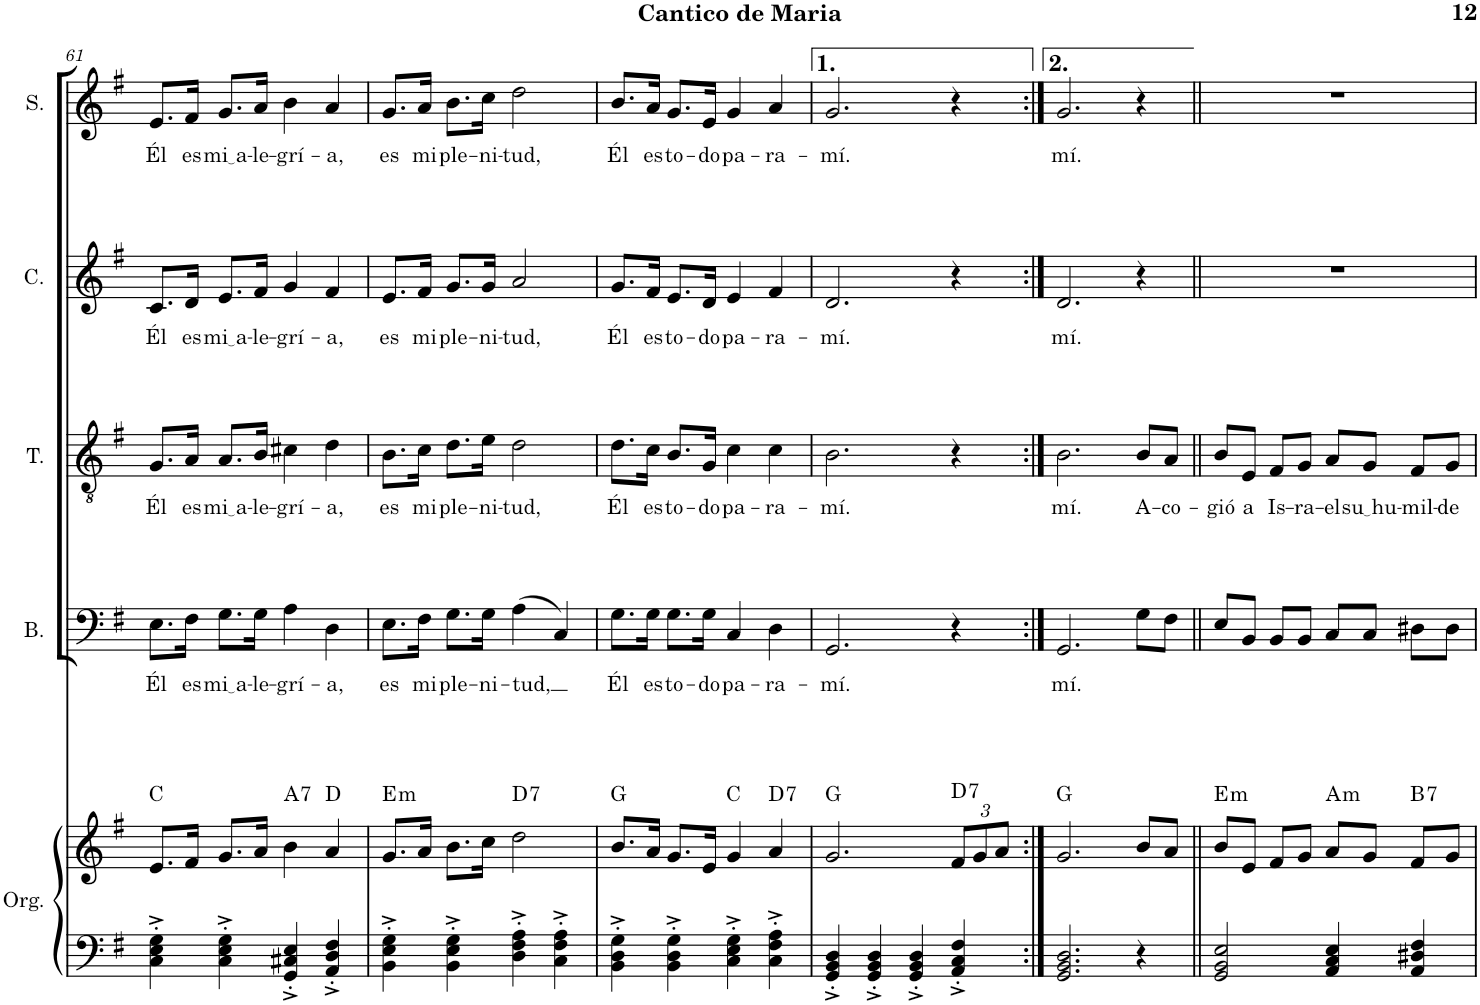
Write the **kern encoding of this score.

**kern	**kern	**harte	**kern	**text	**kern	**text	**kern	**text	**kern	**text
*part5	*part5	*part5	*part4	*part4	*part3	*part3	*part2	*part2	*part1	*part1
*staff6	*staff5	*	*staff4	*staff4	*staff3	*staff3	*staff2	*staff2	*staff1	*staff1
*I"Órgano	*	*	*I"Bajo	*	*I"Tenor	*	*I"Contralto	*	*I"Soprano	*
*	*	*	*I'B.	*	*I'T.	*	*I'C.	*	*I'S.	*
!!LO:PB:g=z
*clefF4	*clefG2	*	*clefF4	*	*clefGv2	*	*clefG2	*	*clefG2	*
*k[f#]	*k[f#]	*	*k[f#]	*	*k[f#]	*	*k[f#]	*	*k[f#]	*
*M4/4	*M4/4	*	*M4/4	*	*M4/4	*	*M4/4	*	*M4/4	*
=61	=61	=61	=61	=61	=61	=61	=61	=61	=61	=61
!	!	!	!	!LO:LY:b	!	!LO:LY:b	!	!LO:LY:b	!	!LO:LY:b
4C\'^ 4E\'^ 4G\'^	8.e/L	C:maj	8.E\L	Él	8.G/L	Él	8.c/L	Él	8.e/L	Él
!	!	!	!	!LO:LY:b	!	!LO:LY:b	!	!LO:LY:b	!	!LO:LY:b
.	16f#/Jk	.	16F#\Jk	es	16A/Jk	es	16d/Jk	es	16f#/Jk	es
!	!	!	!	!LO:LY:b	!	!LO:LY:b	!	!LO:LY:b	!	!LO:LY:b
4C\'^ 4E\'^ 4G\'^	8.g/L	.	8.G\L	mi a	8.A/L	mi a	8.e/L	mi a	8.g/L	mi a
!	!	!	!	!LO:LY:b	!	!LO:LY:b	!	!LO:LY:b	!	!LO:LY:b
.	16a/Jk	.	16G\Jk	-le-	16B/Jk	-le-	16f#/Jk	-le-	16a/Jk	-le-
!	!	!LO:H:kt=7	!	!LO:LY:b	!	!LO:LY:b	!	!LO:LY:b	!	!LO:LY:b
4GG/'^ 4C#X/'^ 4E/'^	4b\	A:7	4A\	-grí-	4c#X\	-grí-	4g/	-grí-	4b\	-grí-
!	!	!	!	!LO:LY:b	!	!LO:LY:b	!	!LO:LY:b	!	!LO:LY:b
4AA/'^ 4D/'^ 4F#/'^	4a/	D:maj	4D\	-a,	4d\	-a,	4f#/	-a,	4a/	-a,
=62	=62	=62	=62	=62	=62	=62	=62	=62	=62	=62
!	!	!LO:H:kt=m	!	!LO:LY:b	!	!LO:LY:b	!	!LO:LY:b	!	!LO:LY:b
4BB\'^ 4E\'^ 4G\'^	8.g/L	E:min	8.E\L	es	8.B\L	es	8.e/L	es	8.g/L	es
!	!	!	!	!LO:LY:b	!	!LO:LY:b	!	!LO:LY:b	!	!LO:LY:b
.	16a/Jk	.	16F#\Jk	mi	16c\Jk	mi	16f#/Jk	mi	16a/Jk	mi
!	!	!	!	!LO:LY:b	!	!LO:LY:b	!	!LO:LY:b	!	!LO:LY:b
4BB\'^ 4E\'^ 4G\'^	8.b\L	.	8.G\L	ple-	8.d\L	ple-	8.g/L	ple-	8.b\L	ple-
!	!	!	!	!LO:LY:b	!	!LO:LY:b	!	!LO:LY:b	!	!LO:LY:b
.	16cc\Jk	.	16G\Jk	-ni-	16e\Jk	-ni-	16g/Jk	-ni-	16cc\Jk	-ni-
!	!	!LO:H:kt=7	!	!LO:LY:b	!	!LO:LY:b	!	!LO:LY:b	!	!LO:LY:b
4D\'^ 4F#\'^ 4A\'^	2dd\	D:7	(4A\	-tud,	2d\	-tud,	2a/	-tud,	2dd\	-tud,
4C\'^ 4F#\'^ 4A\'^	.	.	4C/)	.	.	.	.	.	.	.
=63	=63	=63	=63	=63	=63	=63	=63	=63	=63	=63
!	!	!	!	!LO:LY:b	!	!LO:LY:b	!	!LO:LY:b	!	!LO:LY:b
4BB\'^ 4D\'^ 4G\'^	8.b/L	G:maj	8.G\L	Él	8.d\L	Él	8.g/L	Él	8.b/L	Él
!	!	!	!	!LO:LY:b	!	!LO:LY:b	!	!LO:LY:b	!	!LO:LY:b
.	16a/Jk	.	16G\Jk	es	16c\Jk	es	16f#/Jk	es	16a/Jk	es
!	!	!	!	!LO:LY:b	!	!LO:LY:b	!	!LO:LY:b	!	!LO:LY:b
4BB\'^ 4D\'^ 4G\'^	8.g/L	.	8.G\L	to-	8.B/L	to-	8.e/L	to-	8.g/L	to-
!	!	!	!	!LO:LY:b	!	!LO:LY:b	!	!LO:LY:b	!	!LO:LY:b
.	16e/Jk	.	16G\Jk	-do	16G/Jk	-do	16d/Jk	-do	16e/Jk	-do
!	!	!	!	!LO:LY:b	!	!LO:LY:b	!	!LO:LY:b	!	!LO:LY:b
4C\'^ 4E\'^ 4G\'^	4g/	C:maj	4C/	pa-	4c\	pa-	4e/	pa-	4g/	pa-
!	!	!LO:H:kt=7	!	!LO:LY:b	!	!LO:LY:b	!	!LO:LY:b	!	!LO:LY:b
4C\'^ 4F#\'^ 4A\'^	4a/	D:7	4D\	-ra-	4c\	-ra-	4f#/	-ra-	4a/	-ra-
=64	=64	=64	=64	=64	=64	=64	=64	=64	=64	=64
!	!	!	!	!LO:LY:b	!	!LO:LY:b	!	!LO:LY:b	!	!LO:LY:b
4GG/'^ 4BB/'^ 4D/'^	2.g/	G:maj	2.GG/	-mí.	2.B\	-mí.	2.d/	-mí.	2.g/	-mí.
4GG/'^ 4BB/'^ 4D/'^	.	.	.	.	.	.	.	.	.	.
4GG/'^ 4BB/'^ 4D/'^	.	.	.	.	.	.	.	.	.	.
*	*Xbrackettup	*	*	*	*	*	*	*	*	*
!	!	!LO:H:kt=7	!	!	!	!	!	!	!	!
4AA/'^ 4C/'^ 4F#/'^	12f#/L	D:7	4r	.	4r	.	4r	.	4r	.
.	12g/	.	.	.	.	.	.	.	.	.
.	12a/J	.	.	.	.	.	.	.	.	.
=65:|!	=65:|!	=65:|!	=65:|!	=65:|!	=65:|!	=65:|!	=65:|!	=65:|!	=65:|!	=65:|!
!	!	!	!	!LO:LY:b	!	!LO:LY:b	!	!LO:LY:b	!	!LO:LY:b
2.GG/ 2.BB/ 2.D/	2.g/	G:maj	2.GG/	-mí.	2.B\	-mí.	2.d/	-mí.	2.g/	-mí.
!	!	!	!	!	!	!LO:LY:b	!	!	!	!
4r	8b/L	.	8G\L	.	8B/L	A-	4r	.	4r	.
!	!	!	!	!	!	!LO:LY:b	!	!	!	!
.	8a/J	.	8F#\J	.	8A/J	-co-	.	.	.	.
=66||	=66||	=66||	=66||	=66||	=66||	=66||	=66||	=66||	=66||	=66||
!	!	!LO:H:kt=m	!	!	!	!LO:LY:b	!	!	!	!
2GG/ 2BB/ 2E/	8b/L	E:min	8E/L	.	8B/L	-gió	1r	.	1r	.
!	!	!	!	!	!	!LO:LY:b	!	!	!	!
.	8e/J	.	8BB/J	.	8E/J	a	.	.	.	.
!	!	!	!	!	!	!LO:LY:b	!	!	!	!
.	8f#/L	.	8BB/L	.	8F#/L	Is-	.	.	.	.
!	!	!	!	!	!	!LO:LY:b	!	!	!	!
.	8g/J	.	8BB/J	.	8G/J	-ra-	.	.	.	.
!	!	!LO:H:kt=m	!	!	!	!LO:LY:b	!	!	!	!
4AA/ 4C/ 4E/	8a/L	A:min	8C/L	.	8A/L	-el	.	.	.	.
!	!	!	!	!	!	!LO:LY:b	!	!	!	!
.	8g/J	.	8C/J	.	8G/J	su hu	.	.	.	.
!	!	!LO:H:kt=7	!	!	!	!LO:LY:b	!	!	!	!
4AA/ 4D#X/ 4F#/	8f#/L	B:7	8D#X\L	.	8F#/L	-mil-	.	.	.	.
!	!	!	!	!	!	!LO:LY:b	!	!	!	!
.	8g/J	.	8D#\J	.	8G/J	-de	.	.	.	.
=	=	=	=	=	=	=	=	=	=	=
*-	*-	*-	*-	*-	*-	*-	*-	*-	*-	*-
